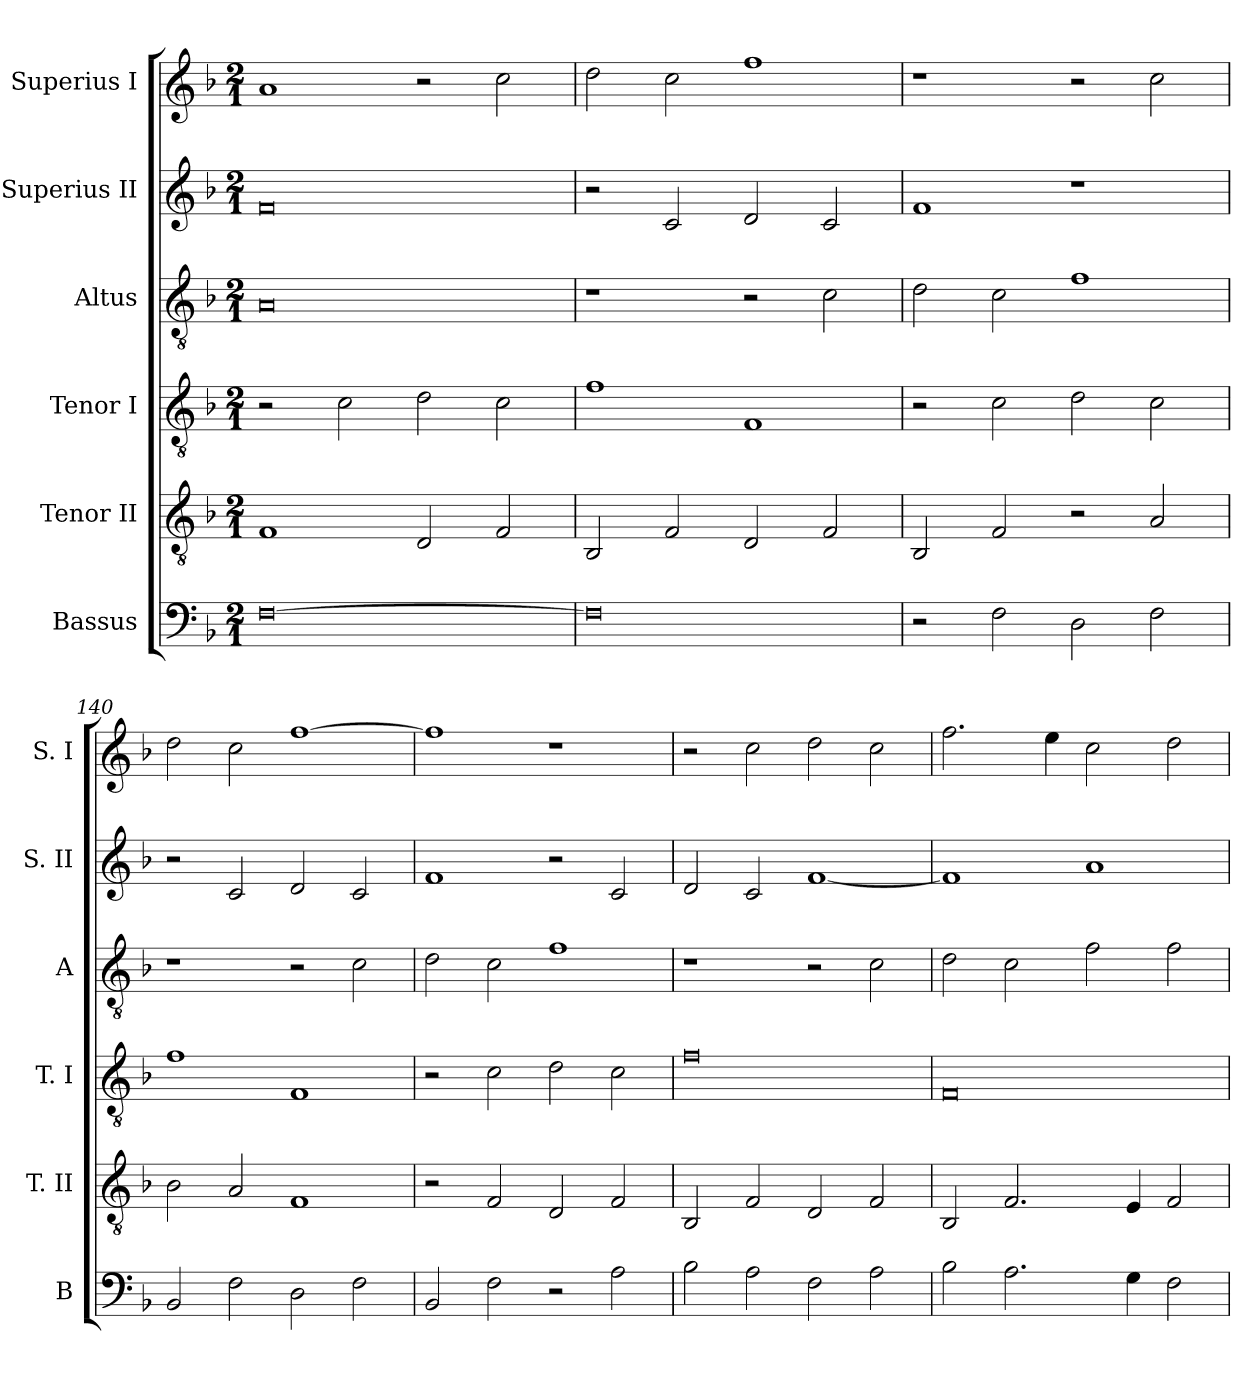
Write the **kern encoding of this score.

**kern	**kern	**kern	**kern	**kern	**kern
*part6	*part5	*part4	*part3	*part2	*part1
*staff6	*staff5	*staff4	*staff3	*staff2	*staff1
*I"Bassus	*I"Tenor II	*I"Tenor I	*I"Altus	*I"Superius II	*I"Superius I
*I'B	*I'T. II	*I'T. I	*I'A	*I'S. II	*I'S. I
*clefF4	*clefGv2	*clefGv2	*clefGv2	*clefG2	*clefG2
*k[b-]	*k[b-]	*k[b-]	*k[b-]	*k[b-]	*k[b-]
*F:	*F:	*F:	*F:	*F:	*F:
*M2/1	*M2/1	*M2/1	*M2/1	*M2/1	*M2/1
=	=	=	=	=	=
[0F	1F	2r	0A	0f	1a
.	.	2c	.	.	.
.	2D	2d	.	.	2r
.	2F	2c	.	.	2cc
=138	=138	=138	=138	=138	=138
0F]	2BB-	1f	1r	2r	2dd
.	2F	.	.	2c	2cc
.	2D	1F	2r	2d	1ff
.	2F	.	2c	2c	.
=139	=139	=139	=139	=139	=139
2r	2BB-	2r	2d	1f	1r
2F	2F	2c	2c	.	.
2D	2r	2d	1f	1r	2r
2F	2A	2c	.	.	2cc
=140	=140	=140	=140	=140	=140
2BB-	2B-	1f	1r	2r	2dd
2F	2A	.	.	2c	2cc
2D	1F	1F	2r	2d	[1ff
2F	.	.	2c	2c	.
=141	=141	=141	=141	=141	=141
2BB-	2r	2r	2d	1f	1ff]
2F	2F	2c	2c	.	.
2r	2D	2d	1f	2r	1r
2A	2F	2c	.	2c	.
=142	=142	=142	=142	=142	=142
2B-	2BB-	0f	1r	2d	2r
2A	2F	.	.	2c	2cc
2F	2D	.	2r	[1f	2dd
2A	2F	.	2c	.	2cc
=143	=143	=143	=143	=143	=143
2B-	2BB-	0F	2d	1f]	2.ff
2.A	2.F	.	2c	.	.
.	.	.	.	.	4ee
.	.	.	2f	1a	2cc
4G	4E	.	.	.	.
2F	2F	.	2f	.	2dd
=	=	=	=	=	=
*-	*-	*-	*-	*-	*-
